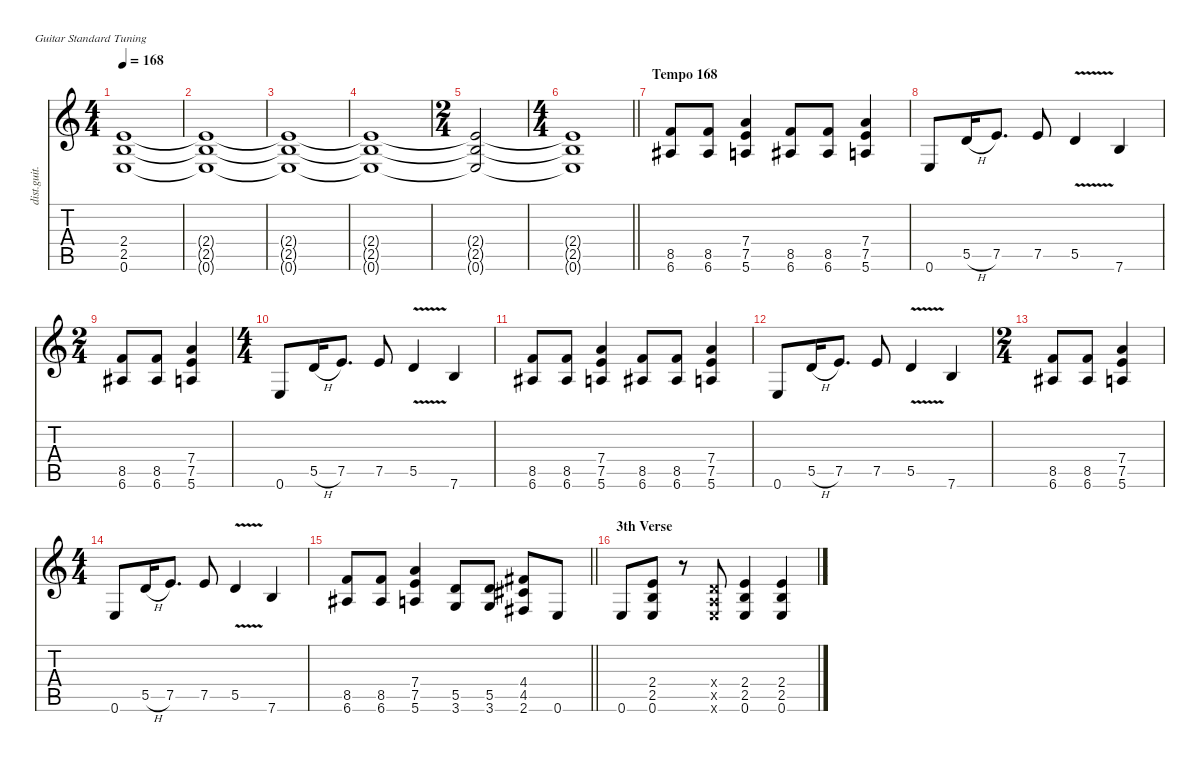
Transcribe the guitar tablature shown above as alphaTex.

\defaultSystemsLayout 4
\hideDynamics
\bracketExtendMode nobrackets
\otherSystemsTrackNameOrientation horizontal
\track ("Guitar V Distortion" "dist.guit.") {instrument distortionguitar}
\staff {score tabs}
\tuning (E4 B3 G3 D3 A2 E2)
\ts (4 4)
\tempo 168
\clef g2
\ks c
(2.4{t} 2.5{t} 0.6{t}).1{dy f} |
(2.4{t} 2.5{t} 0.6{t}).1 |
(2.4{t} 2.5{t} 0.6{t}).1 |
(2.4{t} 2.5{t} 0.6{t}).1 |
\ts (2 4)
\beaming (8 2 2)
(2.4{t} 2.5{t} 0.6{t}).2 |
\ts (4 4)
\beaming (8 2 2 2 2)
\barLineRight lightlight
(2.4{t} 2.5{t} 0.6{t}).1 |
\section ("" "Tempo 168")
(8.5 6.6{acc #}).8 (8.5 6.6{acc #}).8 (7.4 7.5 5.6).4 (8.5 6.6{acc #}).8 (8.5 6.6{acc #}).8 (7.4 7.5 5.6).4 |
0.6.8 5.5{h}.16 7.5.8{d} 7.5.8 5.5{v}.4 7.6.4 |
\ts (2 4)
\beaming (8 2 2)
(8.5 6.6{acc #}).8 (8.5 6.6{acc #}).8 (7.4 7.5 5.6).4 |
\ts (4 4)
\beaming (8 2 2 2 2)
0.6.8 5.5{h}.16 7.5.8{d} 7.5.8 5.5{v}.4 7.6.4 |
(8.5 6.6{acc #}).8 (8.5 6.6{acc #}).8 (7.4 7.5 5.6).4 (8.5 6.6{acc #}).8 (8.5 6.6{acc #}).8 (7.4 7.5 5.6).4 |
0.6.8 5.5{h}.16 7.5.8{d} 7.5.8 5.5{v}.4 7.6.4 |
\ts (2 4)
\beaming (8 2 2)
(8.5 6.6{acc #}).8 (8.5 6.6{acc #}).8 (7.4 7.5 5.6).4 |
\ts (4 4)
\beaming (8 2 2 2 2)
0.6.8 5.5{h}.16 7.5.8{d} 7.5.8 5.5{v}.4 7.6.4 |
\barLineRight lightlight
(8.5 6.6{acc #}).8 (8.5 6.6{acc #}).8 (7.4 7.5 5.6).4 (5.5 3.6).8 (5.5 3.6).8 (4.4{acc #} 4.5{acc #} 2.6{acc #}).8 0.6.8 |
\section ("" "3th Verse")
0.6.8 (2.4 2.5 0.6).8 r.8 (0.4{x} 0.5{x} 0.6{x}).8 (2.4 2.5 0.6).4 (2.4 2.5 0.6).4
